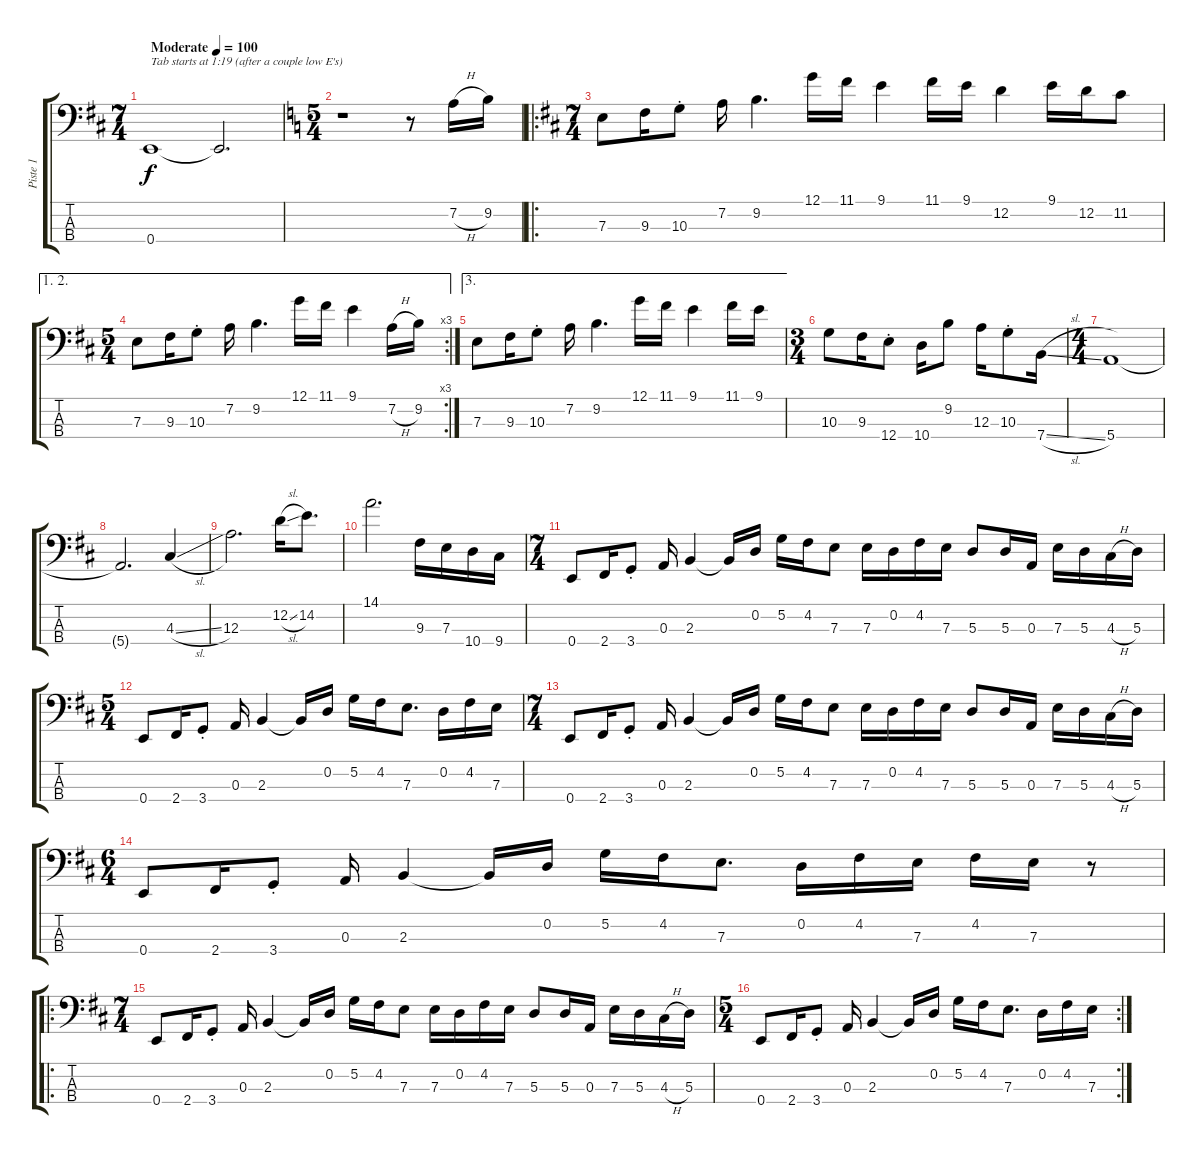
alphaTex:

\track ("Piste 1" "Piste 1") {instrument electricbassfinger}
\staff {score tabs}
\tuning (G2 D2 A1 E1) {hide}
\ts (7 4)
\tempo (100 "Moderate")
\clef f4
\ks bminor
0.4.1{txt "Tab starts at 1:19 (after a couple low E's)" dy f instrument electricbassfinger} 0.4{t}.2{d} |
\ts (5 4)
\ks c
r.1 r.8 7.2{h}.16 9.2.16 |
\ro
\ts (7 4)
\ks bminor
7.3.8 9.3.16 10.3{st}.8 7.2.16 9.2.4{d} 12.1.16 11.1.16 9.1.4 11.1.16 9.1.16 12.2.4 9.1.16 12.2.16 11.2.8 |
\ae (1 2)
\rc 3
\ts (5 4)
7.3.8 9.3.16 10.3{st}.8 7.2.16 9.2.4{d} 12.1.16 11.1.16 9.1.4 7.2{h}.16 9.2.16 |
\ae 3
7.3.8 9.3.16 10.3{st}.8 7.2.16 9.2.4{d} 12.1.16 11.1.16 9.1.4 11.1.16 9.1.16 |
\ts (3 4)
10.3.8 9.3.16 12.4{st}.8 10.4.16 9.2.8 12.3.16 10.3{st}.8 7.4{sl}.16 |
\ts (4 4)
5.4.1 |
5.4{t}.2{d} 4.3{sl}.4 |
12.3.2{d} 12.2{sl}.16 14.2.8{d} |
14.1.2{d} 9.3.16 7.3.16 10.4.16 9.4.16 |
\ts (7 4)
0.4.8 2.4.16 3.4{st}.8 0.3.16 2.3.4 2.3{t}.16 0.2.16 5.2.16 4.2.16 7.3.8 7.3.16 0.2.16 4.2.16 7.3.16 5.3.8 5.3.16 0.3.16 7.3.16 5.3.16 4.3{h}.16 5.3.16 |
\ts (5 4)
0.4.8 2.4.16 3.4{st}.8 0.3.16 2.3.4 2.3{t}.16 0.2.16 5.2.16 4.2.16 7.3.8{d} 0.2.16 4.2.16 7.3.16 |
\ts (7 4)
0.4.8 2.4.16 3.4{st}.8 0.3.16 2.3.4 2.3{t}.16 0.2.16 5.2.16 4.2.16 7.3.8 7.3.16 0.2.16 4.2.16 7.3.16 5.3.8 5.3.16 0.3.16 7.3.16 5.3.16 4.3{h}.16 5.3.16 |
\ts (6 4)
0.4.8 2.4.16 3.4{st}.8 0.3.16 2.3.4 2.3{t}.16 0.2.16 5.2.16 4.2.16 7.3.8{d} 0.2.16 4.2.16 7.3.16 4.2.16 7.3.16 r.8 |
\ro
\ts (7 4)
0.4.8 2.4.16 3.4{st}.8 0.3.16 2.3.4 2.3{t}.16 0.2.16 5.2.16 4.2.16 7.3.8 7.3.16 0.2.16 4.2.16 7.3.16 5.3.8 5.3.16 0.3.16 7.3.16 5.3.16 4.3{h}.16 5.3.16 |
\rc 2
\ts (5 4)
0.4.8 2.4.16 3.4{st}.8 0.3.16 2.3.4 2.3{t}.16 0.2.16 5.2.16 4.2.16 7.3.8{d} 0.2.16 4.2.16 7.3.16
